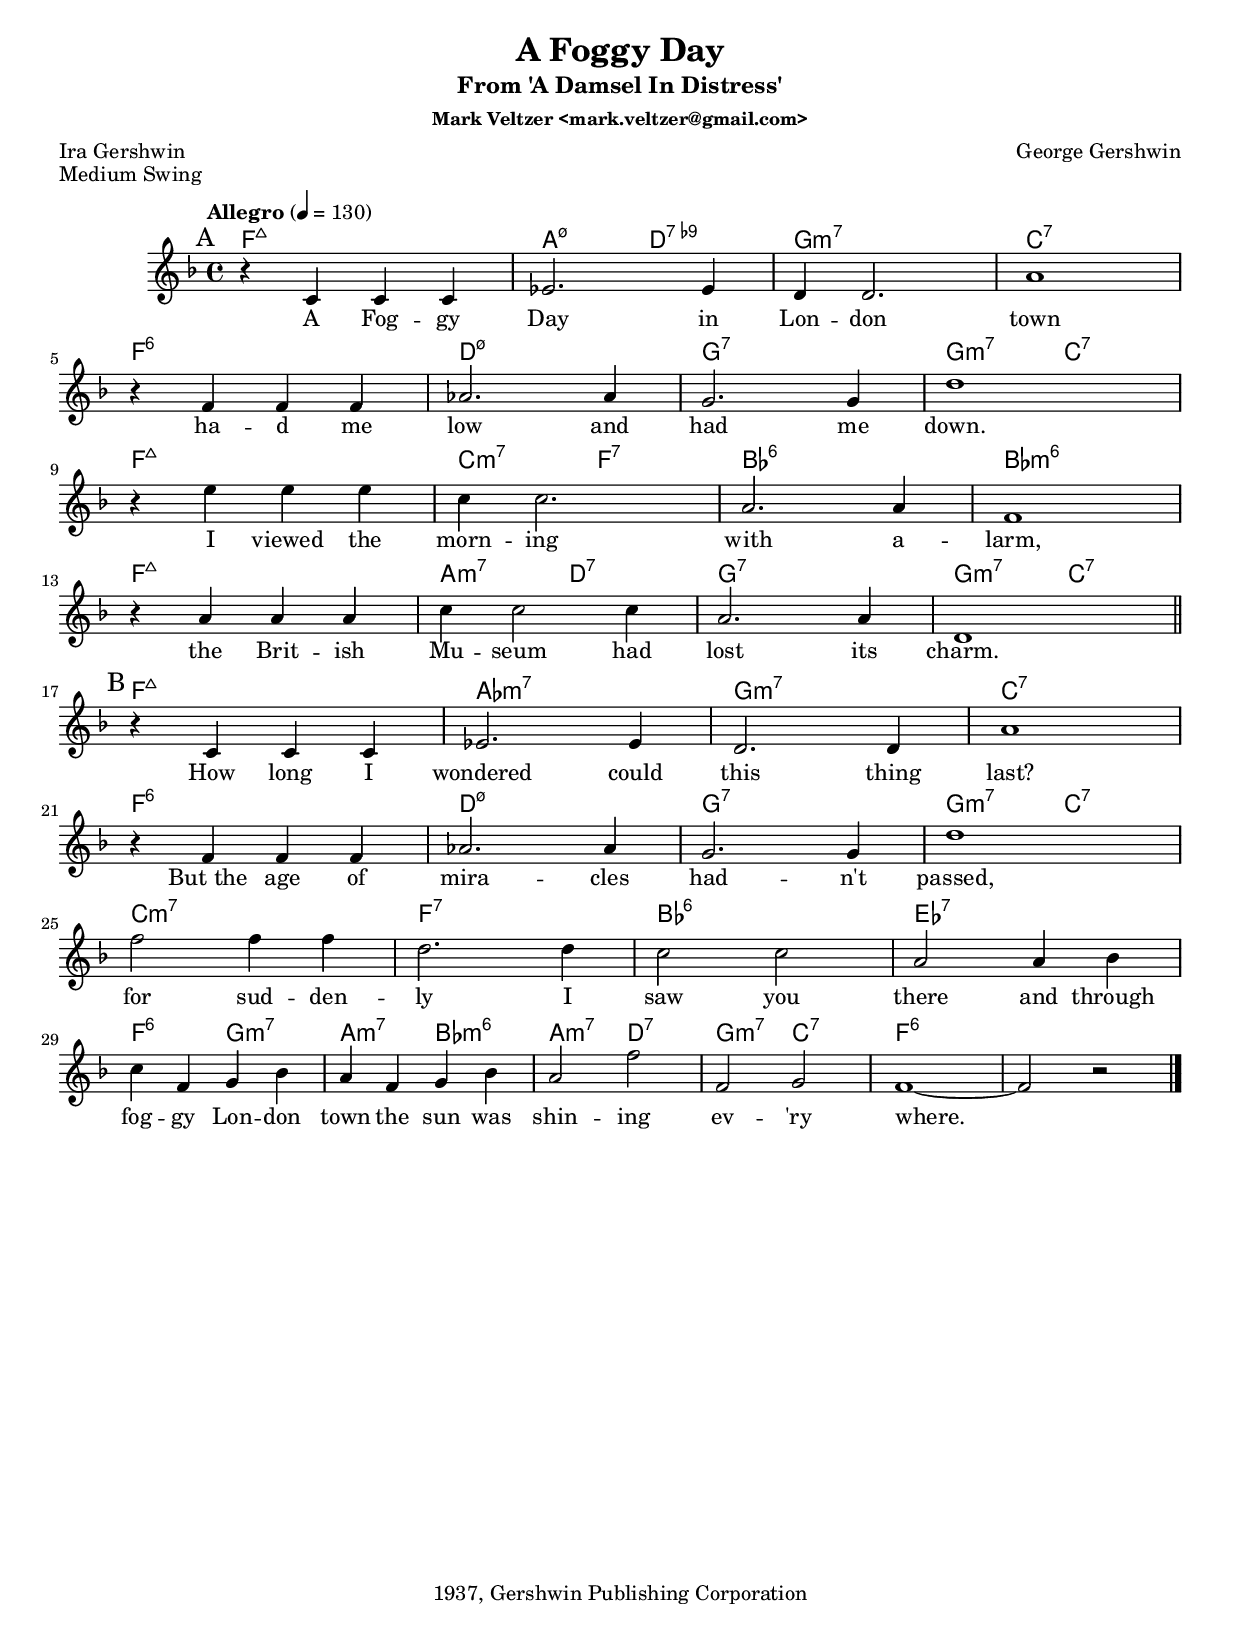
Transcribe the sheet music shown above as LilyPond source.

\include "src/include/common.lyi"
\header {
	title="A Foggy Day"
	subtitle="From 'A Damsel In Distress'"
	composer="George Gershwin"
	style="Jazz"
	piece="Medium Swing"
	remark="copied from the real book"
	poet="Ira Gershwin"
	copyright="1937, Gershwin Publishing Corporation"

	completion="5"
	uuid="87da6ece-a26e-11df-95d7-0019d11e5a41"
}
%{
	TODO:
	- turn this tune relative
%}

myChords=\chordmode {
	\startChords

	\startSong

	\mark "A"
	\startPart
	f1:maj7 | a2:m7.5- d2:7.9- | g1:m7 | c1:7 | \myEndLine
	f1:6 | d1:m7.5- | g1:7 | g2:m7 c2:7 | \myEndLine
	f1:maj7 | c2:m7 f2:7 | bes1:6 | bes:m6 | \myEndLine
	f1:maj7 | a2:m7 d2:7 | g1:7 | g2:m7 c2:7 | \myEndLine
	\endPart

	\mark "B"
	\startPart
	f1:maj7 | aes:m7 | g1:m7 | c1:7 | \myEndLine
	f1:6 | d1:m7.5- | g1:7 | g2:m7 c2:7 | \myEndLine
	c1:m7 | f1:7 | bes1:6 | ees1:7 | \myEndLine
	f2:6 g2:m7 | a2:m7 bes2:m6 | a2:m7 d2:7 | g2:m7 c2:7 |
	f1:6 | f1:6 | \myEndLine
	\endPart

	\endSong
}

myVoice={
	%% http://en.wikipedia.org/wiki/Tempo
	\tempo "Allegro" 4 = 130
	\time 4/4
	\key f \major

	r4 c'4 c'4 c'4 | ees'2. ees'4 | d'4 d'2. | a'1 |
	r4 f'4 f'4 f'4 | aes'2. aes'4 | g'2. g'4 | d''1 |
	r4 e''4 e''4 e''4 | c''4 c''2. | a'2. a'4 | f'1 |
	r4 a'4 a'4 a'4 | c''4 c''2 c''4 | a'2. a'4 | d'1 |

	r4 c'4 c'4 c'4 | ees'2. ees'4 | d'2. d'4 | a'1 |
	r4 f'4 f'4 f'4 | aes'2. aes'4 | g'2. g'4 | d''1 |
	f''2 f''4 f''4 | d''2. d''4 | c''2 c''2 | a'2 a'4 bes'4 |
	c''4 f'4 g'4 bes'4 | a'4 f'4 g'4 bes'4 | a'2 f''2 | f'2 g'2 |
	f'1 ~ | f'2 r2 |

}
myLyrics=\lyricmode {
	A Fog -- gy Day in Lon -- don town ha -- d me low and had me down.
	I viewed the morn -- ing with a -- larm, the Brit -- ish Mu -- seum had lost its charm.
	How long I wondered could this thing last? But_the age of mira -- cles had -- n't passed,
	for sud -- den -- ly I saw you there and through fog -- gy Lon -- don town the sun was shin -- ing ev -- 'ry where.
}
%% score for printing
\score {
	<<
		\new ChordNames="mychords" \myChords
		\new Voice="myvoice" \myVoice
		\new Lyrics \lyricsto "myvoice" \myLyrics
	>>
	\layout {
	}
}
%% score for midi
\score {
	\unfoldRepeats
	<<
		\new ChordNames="mychords" \myChords
		\new Voice="myvoice" \myVoice
	>>
	\midi {
	}
}
